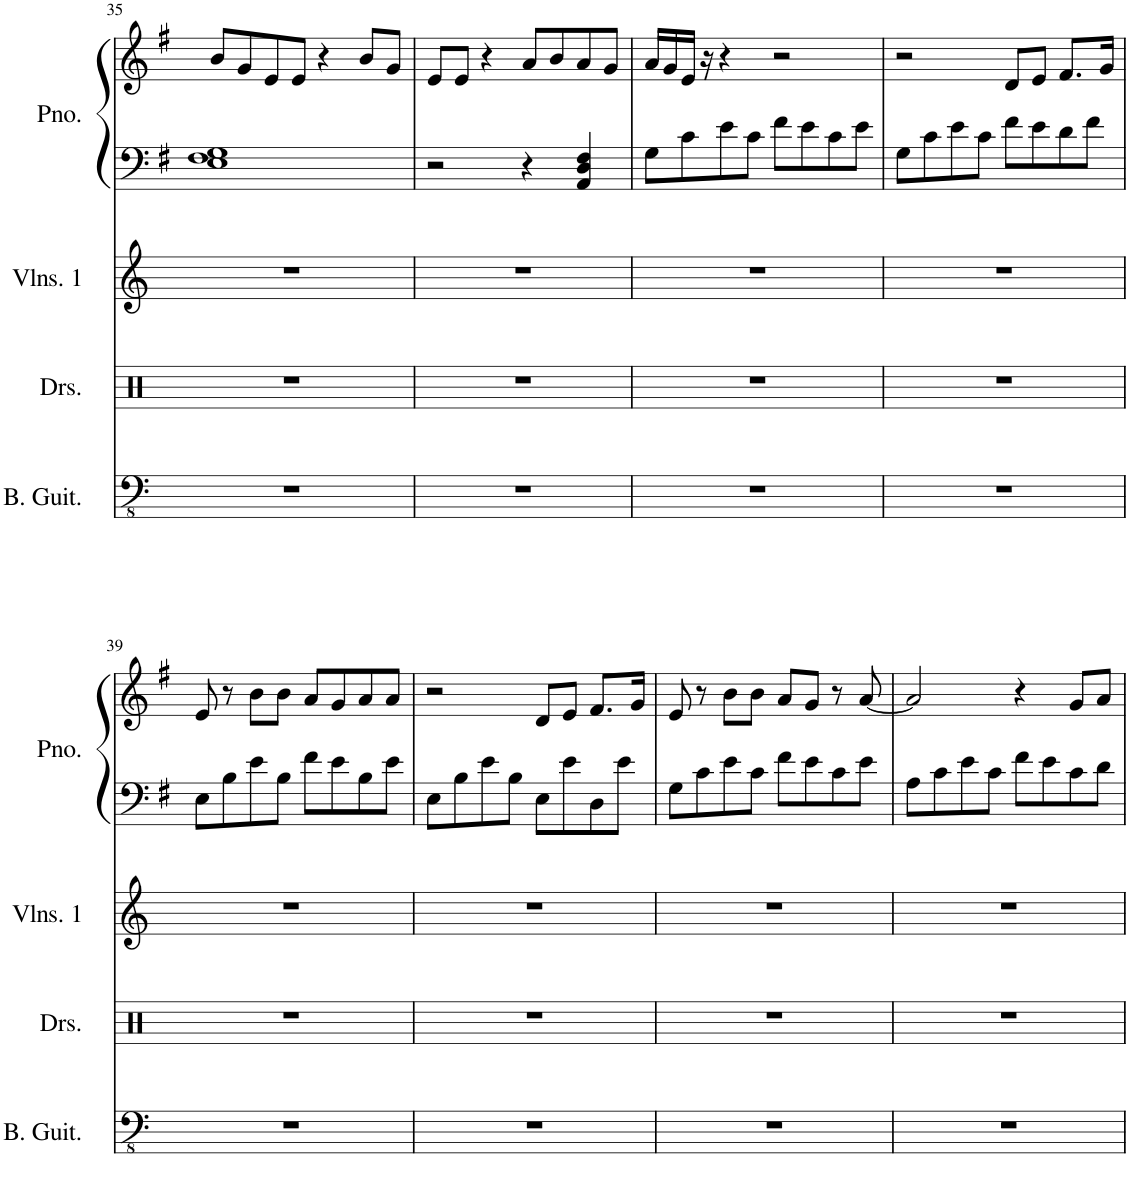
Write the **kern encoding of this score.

**kern	**kern	**kern	**kern	**kern
*part4	*part3	*part2	*part1	*part1
*staff5	*staff4	*staff3	*staff2	*staff1
*I"Bass Guitar	*I"Drumset	*I"Violins 1	*I"Piano	*
*I'B. Guit.	*I'Drs.	*I'Vlns. 1	*I'Pno.	*
!!LO:PB:g=z
*clefFv4	*clefX	*clefG2	*clefF4	*clefG2
*k[]	*k[]	*k[]	*k[f#]	*k[f#]
*M4/4	*M4/4	*M4/4	*M4/4	*M4/4
=35	=35	=35	=35	=35
1r	1r	1r	1E 1F# 1G	8b/L
.	.	.	.	8g/
.	.	.	.	8e/
.	.	.	.	8e/J
.	.	.	.	4r
.	.	.	.	8b/L
.	.	.	.	8g/J
=36	=36	=36	=36	=36
1r	1r	1r	2r	8e/L
.	.	.	.	8e/J
.	.	.	.	4r
.	.	.	4r	8a/L
.	.	.	.	8b/
.	.	.	4AA/ 4D/ 4F#/	8a/
.	.	.	.	8g/J
=37	=37	=37	=37	=37
1r	1r	1r	8G\L	16a/LL
.	.	.	.	16g/
.	.	.	8c\	16e/JJ
.	.	.	.	16r
.	.	.	8e\	4r
.	.	.	8c\J	.
.	.	.	8f#\L	2r
.	.	.	8e\	.
.	.	.	8c\	.
.	.	.	8e\J	.
=38	=38	=38	=38	=38
1r	1r	1r	8G\L	2r
.	.	.	8c\	.
.	.	.	8e\	.
.	.	.	8c\J	.
.	.	.	8f#\L	8d/L
.	.	.	8e\	8e/J
.	.	.	8d\	8.f#/L
.	.	.	8f#\J	.
.	.	.	.	16g/Jk
!!LO:LB:g=z
=39	=39	=39	=39	=39
1r	1r	1r	8E\L	8e/
.	.	.	8B\	8r
.	.	.	8e\	8b\L
.	.	.	8B\J	8b\J
.	.	.	8f#\L	8a/L
.	.	.	8e\	8g/
.	.	.	8B\	8a/
.	.	.	8e\J	8a/J
=40	=40	=40	=40	=40
1r	1r	1r	8E\L	2r
.	.	.	8B\	.
.	.	.	8e\	.
.	.	.	8B\J	.
.	.	.	8E\L	8d/L
.	.	.	8e\	8e/J
.	.	.	8D\	8.f#/L
.	.	.	8e\J	.
.	.	.	.	16g/Jk
=41	=41	=41	=41	=41
1r	1r	1r	8G\L	8e/
.	.	.	8c\	8r
.	.	.	8e\	8b\L
.	.	.	8c\J	8b\J
.	.	.	8f#\L	8a/L
.	.	.	8e\	8g/J
.	.	.	8c\	8r
.	.	.	8e\J	[8a/
=42	=42	=42	=42	=42
1r	1r	1r	8A\L	2a/]
.	.	.	8c\	.
.	.	.	8e\	.
.	.	.	8c\J	.
.	.	.	8f#\L	4r
.	.	.	8e\	.
.	.	.	8c\	8g/L
.	.	.	8d\J	8a/J
=	=	=	=	=
*-	*-	*-	*-	*-
